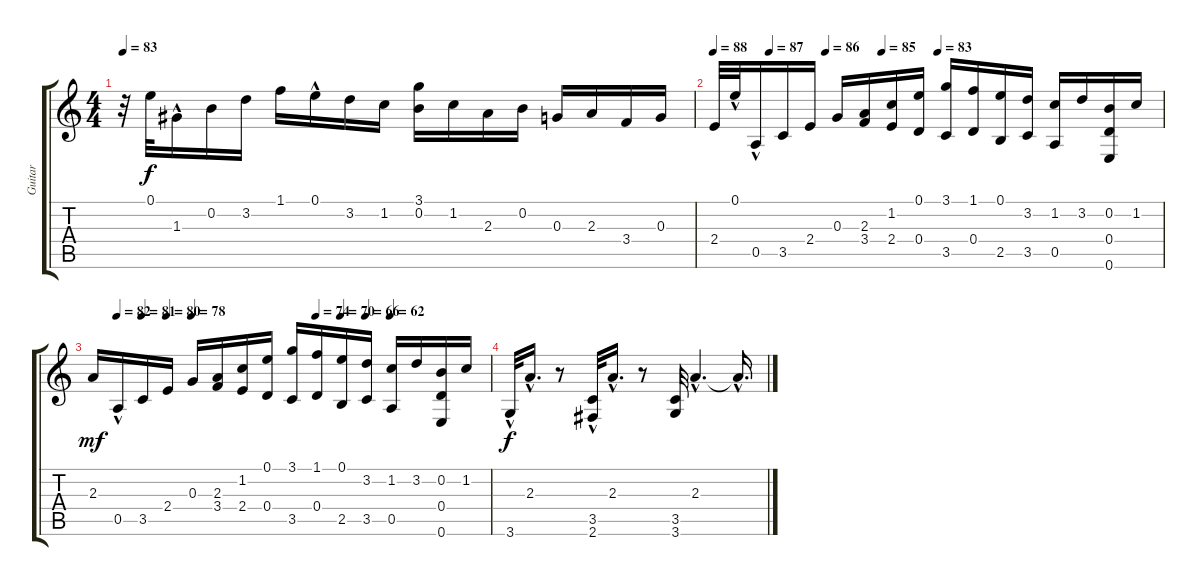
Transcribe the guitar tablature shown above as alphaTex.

\track ("Guitar" "Guitar") {instrument acousticguitarnylon}
\staff {score tabs}
\tuning (E4 B3 G3 D3 A2 E2) {hide}
\ts (4 4)
\tempo 83
\clef g2
\ks c
r.32{dy f} 0.1.32 1.3{hac}.16 0.2.16 3.2.16 1.1.16 0.1{hac}.16 3.2.16 1.2.16 (3.1 0.2).16 1.2.16 2.3.16 0.2.16 0.3.16 2.3.16 3.4.16 0.3.16 |
\tempo 88
\tempo (87 0.125)
\tempo (86 0.25)
\tempo (85 0.375)
\tempo (83 0.5)
2.4.32 0.1{hac}.32 0.5{hac}.16 3.5.16 2.4.16 0.3.16 (2.3 3.4).16 (1.2 2.4).16 (0.1 0.4).16 (3.1 3.5).16 (1.1 0.4).16 (0.1 2.5).16 (3.2 3.5).16 (1.2 0.5).16 3.2.16 (0.2 0.4 0.6).16 1.2.16 |
\tempo (82 0.0625)
\tempo (81 0.125)
\tempo (80 0.1875)
\tempo (78 0.25)
\tempo (74 0.5625)
\tempo (70 0.625)
\tempo (66 0.6875)
\tempo (62 0.75)
2.3.16{dy mf} 0.5{hac}.16 3.5.16 2.4.16 0.3.16 (2.3 3.4).16 (1.2 2.4).16 (0.1 0.4).16 (3.1 3.5).16 (1.1 0.4).16 (0.1 2.5).16 (3.2 3.5).16 (1.2 0.5).16 3.2.16 (0.2 0.4 0.6).16 1.2.16 |
3.6{hac}.32{dy f} 2.3{hac}.16{d} r.8 (3.5{hac} 2.6{hac}).32 2.3{hac}.16{d} r.8 (3.5 3.6).32 2.3{hac}.4{d} 2.3{hac t}.16{d}
